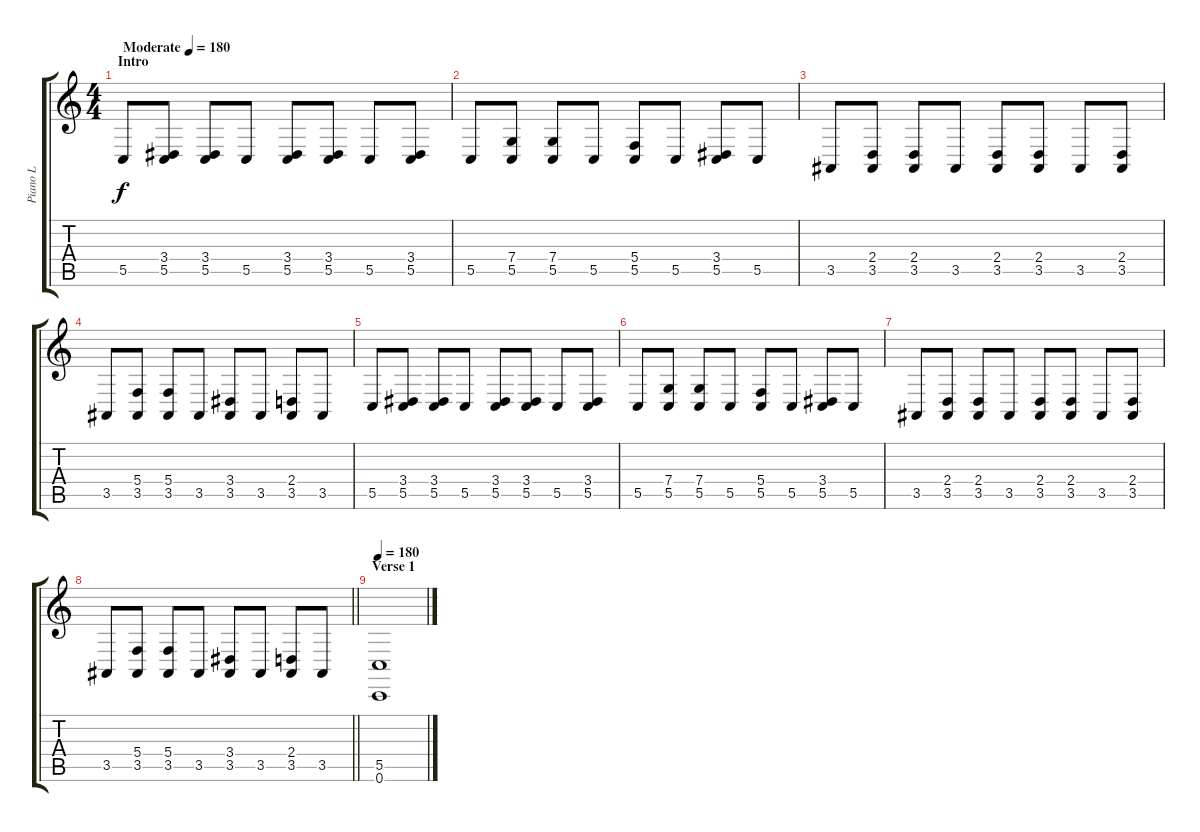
\track ("Piano L" "Piano L") {instrument acousticgrandpiano}
\staff {score tabs}
\tuning (D4 A3 F3 C3 G2 C2) {hide}
\ts (4 4)
\section ("" "Intro")
\tempo (180 "Moderate")
\tempo 100
\tempo (180 "Moderate")
\clef g2
\ks c
5.5.8{dy f instrument acousticgrandpiano} (3.4 5.5).8 (3.4 5.5).8 5.5.8 (3.4 5.5).8 (3.4 5.5).8 5.5.8 (3.4 5.5).8 |
5.5.8 (7.4 5.5).8 (7.4 5.5).8 5.5.8 (5.4 5.5).8 5.5.8 (3.4 5.5).8 5.5.8 |
3.5.8 (2.4 3.5).8 (2.4 3.5).8 3.5.8 (2.4 3.5).8 (2.4 3.5).8 3.5.8 (2.4 3.5).8 |
3.5.8 (5.4 3.5).8 (5.4 3.5).8 3.5.8 (3.4 3.5).8 3.5.8 (2.4 3.5).8 3.5.8 |
5.5.8 (3.4 5.5).8 (3.4 5.5).8 5.5.8 (3.4 5.5).8 (3.4 5.5).8 5.5.8 (3.4 5.5).8 |
5.5.8 (7.4 5.5).8 (7.4 5.5).8 5.5.8 (5.4 5.5).8 5.5.8 (3.4 5.5).8 5.5.8 |
3.5.8 (2.4 3.5).8 (2.4 3.5).8 3.5.8 (2.4 3.5).8 (2.4 3.5).8 3.5.8 (2.4 3.5).8 |
\barLineRight lightlight
3.5.8 (5.4 3.5).8 (5.4 3.5).8 3.5.8 (3.4 3.5).8 3.5.8 (2.4 3.5).8 3.5.8 |
\section ("" "Verse 1")
\tempo 180
(5.5 0.6).1
